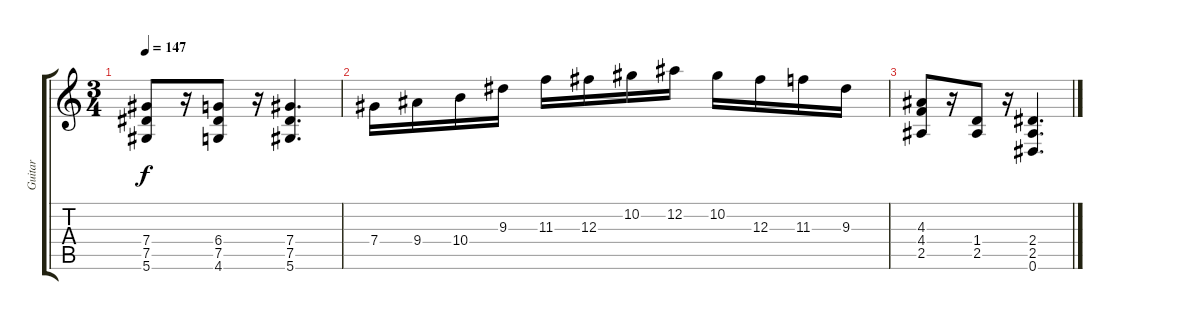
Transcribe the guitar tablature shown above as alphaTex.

\track ("Guitar" "Guitar") {instrument distortionguitar}
\staff {score tabs}
\tuning (Eb4 Bb3 Gb3 Db3 Ab2 Eb2) {hide}
\ts (3 4)
\tempo 147
\clef g2
\ks c
(7.4 7.5 5.6).8{dy f} r.16 (6.4 7.5 4.6).8 r.16 (7.4 7.5 5.6).4{d} |
7.4.16 9.4.16 10.4.16 9.3.16 11.3.16 12.3.16 10.2.16 12.2.16 10.2.16 12.3.16 11.3.16 9.3.16 |
(4.3 4.4 2.5).8 r.16 (1.4 2.5).8 r.16 (2.4 2.5 0.6).4{d}
